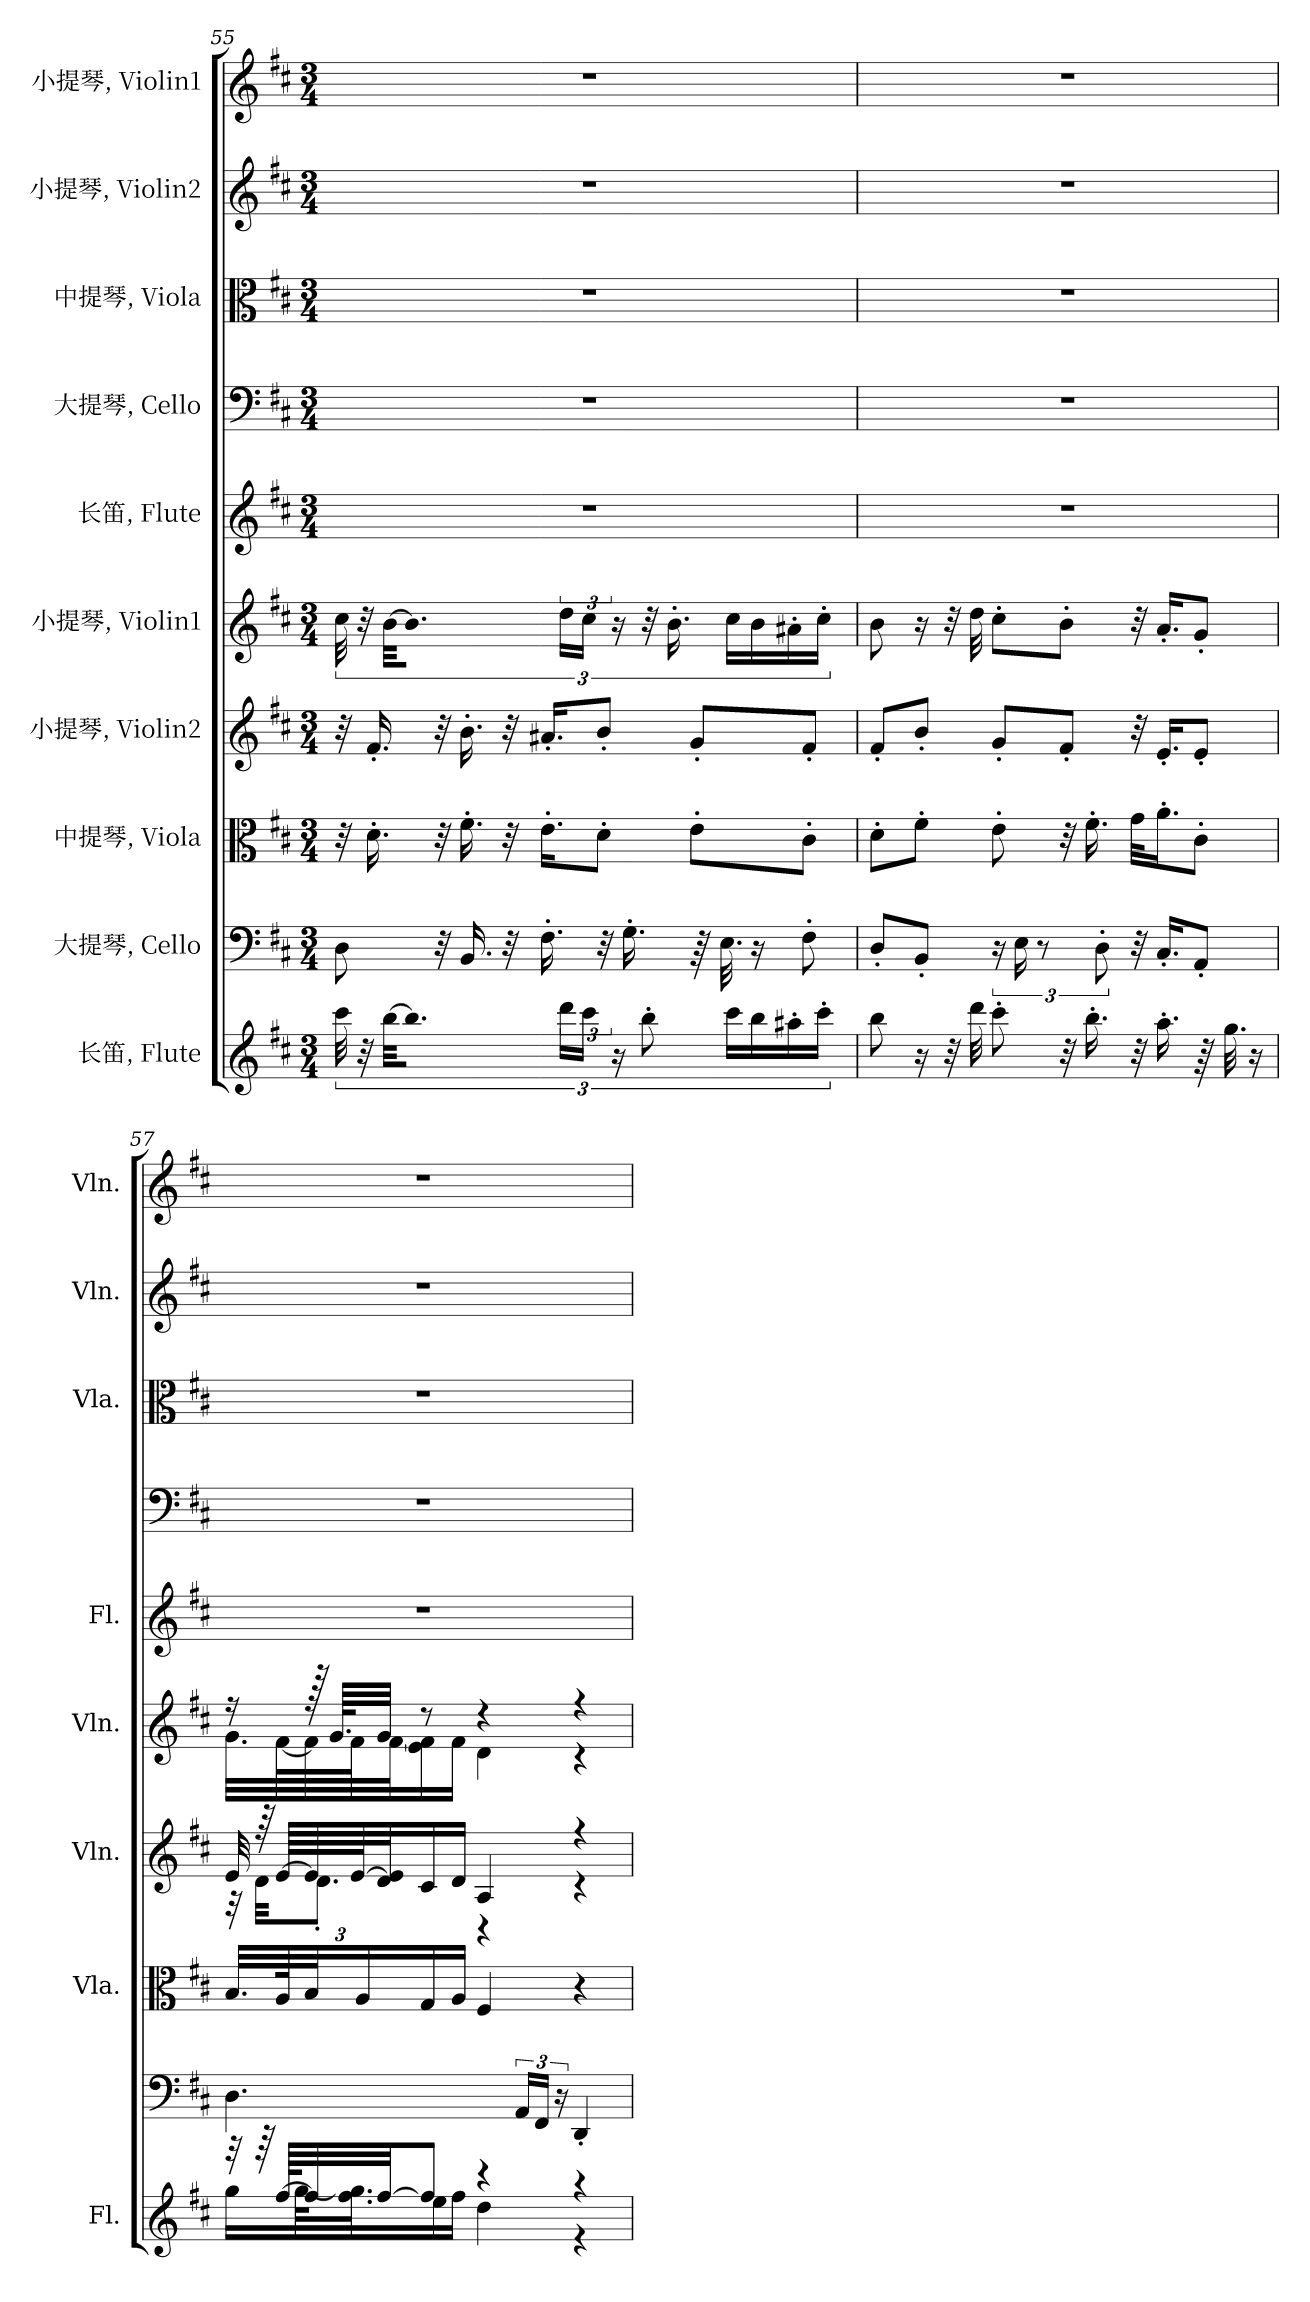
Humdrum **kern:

**kern	**kern	**kern	**kern	**kern	**kern	**kern	**kern	**kern	**kern
*part10	*part9	*part8	*part7	*part6	*part5	*part4	*part3	*part2	*part1
*staff10	*staff9	*staff8	*staff7	*staff6	*staff5	*staff4	*staff3	*staff2	*staff1
*I"长笛, Flute	*I"大提琴, Cello	*I"中提琴, Viola	*I"小提琴, Violin2	*I"小提琴, Violin1	*I"长笛, Flute	*I"大提琴, Cello	*I"中提琴, Viola	*I"小提琴, Violin2	*I"小提琴, Violin1
*I'Fl.	*	*I'Vla.	*I'Vln.	*I'Vln.	*I'Fl.	*	*I'Vla.	*I'Vln.	*I'Vln.
*clefG2	*clefF4	*clefC3	*clefG2	*clefG2	*clefG2	*clefF4	*clefC3	*clefG2	*clefG2
*k[f#c#]	*k[f#c#]	*k[f#c#]	*k[f#c#]	*k[f#c#]	*k[f#c#]	*k[f#c#]	*k[f#c#]	*k[f#c#]	*k[f#c#]
*M3/4	*M3/4	*M3/4	*M3/4	*M3/4	*M3/4	*M3/4	*M3/4	*M3/4	*M3/4
=55	=55	=55	=55	=55	=55	=55	=55	=55	=55
48ccc#\	8D\	32r	32r	48cc#\	2.r	2.r	2.r	2.r	2.r
48r	.	.	.	48r	.	.	.	.	.
.	.	16.d'\	16.f#'/	.	.	.	.	.	.
[48bb\KKL	.	.	.	[48b\KKL	.	.	.	.	.
8.bb\J]	.	.	.	8.b\J]	.	.	.	.	.
.	32r	32r	32r	.	.	.	.	.	.
.	16.BB/	16.f#'\	16.b'\	.	.	.	.	.	.
24ddd\LL	32r	32r	32r	24dd\LL	.	.	.	.	.
.	16.F#'\	16.e'\KL	16.a#X'/KL	.	.	.	.	.	.
24ccc#\JJ	.	.	.	24cc#\JJ	.	.	.	.	.
24r	.	.	.	24r	.	.	.	.	.
8bb'\	32r	8d'\J	8b'/J	32r	.	.	.	.	.
.	16.G'\	.	.	16.b'\	.	.	.	.	.
16ccc#\LL	64r	8e'\L	8g'/L	16cc#\LL	.	.	.	.	.
.	32.E\	.	.	.	.	.	.	.	.
16bb\	16r	.	.	16b\	.	.	.	.	.
16aa#X'\	8F#'\	8c#'\J	8f#'/J	16a#X'\	.	.	.	.	.
16ccc#'\JJ	.	.	.	16cc#'\JJ	.	.	.	.	.
!!LO:PB:g=z
=56	=56	=56	=56	=56	=56	=56	=56	=56	=56
8bb\	8D'/L	8d'\L	8f#'/L	8b\	2.r	2.r	2.r	2.r	2.r
16r	8BB'/J	8f#'\J	8b'/J	16r	.	.	.	.	.
32r	.	.	.	32r	.	.	.	.	.
32ddd\	.	.	.	32dd\	.	.	.	.	.
8ccc#'\	24r	8e'\	8g'/L	8cc#'\L	.	.	.	.	.
.	24E\	.	.	.	.	.	.	.	.
.	12r	.	.	.	.	.	.	.	.
32r	.	32r	8f#'/J	8b'\J	.	.	.	.	.
16.bb'\	.	16.f#'\	.	.	.	.	.	.	.
.	12D'\	.	.	.	.	.	.	.	.
32r	32r	32g\KLL	32r	32r	.	.	.	.	.
16.aa'\	16.C#'/KL	16.a'\J	16.e'/KL	16.a'/KL	.	.	.	.	.
64r	8AA'/J	8c#'\J	8e'/J	8g'/J	.	.	.	.	.
32.gg\	.	.	.	.	.	.	.	.	.
16r	.	.	.	.	.	.	.	.	.
=57	=57	=57	=57	=57	=57	=57	=57	=57	=57
*^	*	*	*^	*^	*	*	*	*	*
32r	16gg\LL	4.D\	32.B/LLL	32e/	32r	16r	32.g\LLL	2.r	2.r	2.r	2.r	2.r
64r	.	.	.	64r	32d\KKL	.	.	.	.	.	.	.
[64ff#/KLLL	.	.	64A/K	[64e/LLLL	.	.	[64f#\L	.	.	.	.	.
*	*	*	*Xbrackettup	*	*	*	*	*	*	*	*	*
32ff#/]	[64gg\KL	.	48B/J	64e/]	8.d'\J	128r	64f#\]	.	.	.	.	.
.	.	.	.	.	.	64.g/KLLL	.	.	.	.	.	.
.	32.ff#\ 32.gg\]J	.	.	[64e/J	.	.	64f#\J	.	.	.	.	.
.	.	.	24A/	.	.	.	.	.	.	.	.	.
[32ff#/JJ	.	.	.	32d/ 32e/]J	.	32g/JJJ	[32f#\J	.	.	.	.	.
8ff#/J]	16ee\	.	16G/	16c#/	.	8r	16e\ 16f#\]	.	.	.	.	.
.	16ff#\JJ	.	16A/JJ	16d/JJ	.	.	16f#\JJ	.	.	.	.	.
4r	4dd\	.	4F#/	4A/	4r	4r	4d\	.	.	.	.	.
.	.	24AA/LL	.	.	.	.	.	.	.	.	.	.
.	.	24FF#/JJ	.	.	.	.	.	.	.	.	.	.
.	.	24r	.	.	.	.	.	.	.	.	.	.
4r	4r	4DD'/	4r	4r	4r	4r	4r	.	.	.	.	.
*	*	*	*	*v	*v	*	*	*	*	*	*	*
*v	*v	*	*	*	*v	*v	*	*	*	*	*
=	=	=	=	=	=	=	=	=	=
*-	*-	*-	*-	*-	*-	*-	*-	*-	*-
